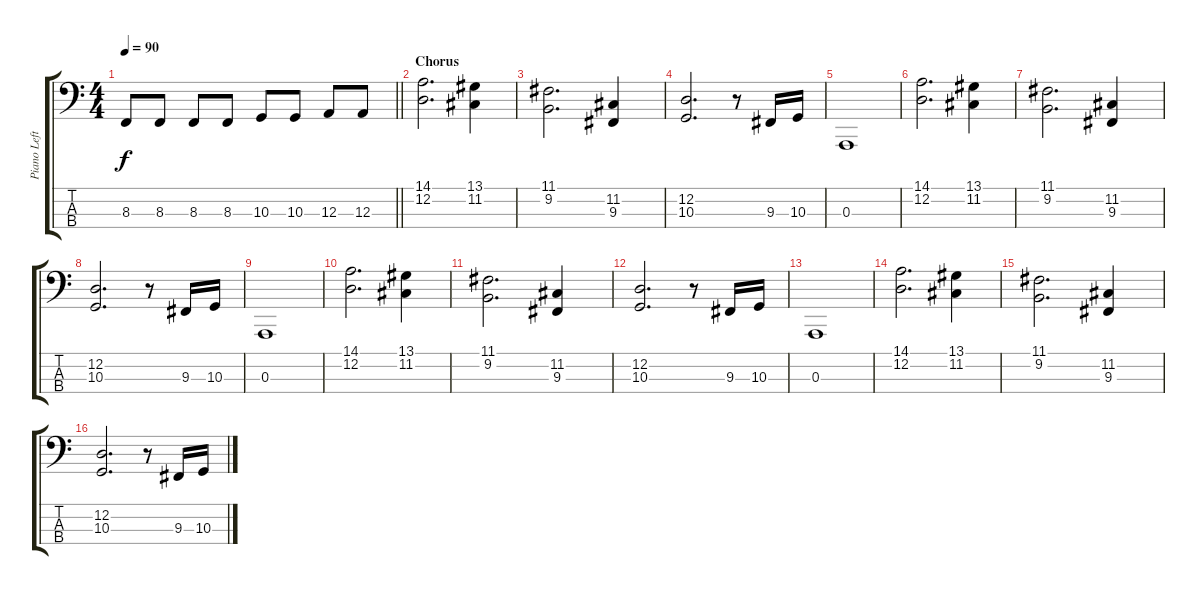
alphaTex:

\track ("Piano Left" "Piano Left") {instrument acousticgrandpiano}
\staff {score tabs}
\tuning (G2 D2 A1 E1) {hide}
\ts (4 4)
\tempo 90
\clef f4
\barLineRight lightlight
\ks c
8.3.8{dy f} 8.3.8 8.3.8 8.3.8 10.3.8 10.3.8 12.3.8 12.3.8 |
\section ("" "Chorus")
(14.1 12.2).2{d} (13.1 11.2).4 |
(11.1 9.2).2{d} (11.2 9.3).4 |
(12.2 10.3).2{d} r.8 9.3.16 10.3.16 |
0.3.1 |
(14.1 12.2).2{d} (13.1 11.2).4 |
(11.1 9.2).2{d} (11.2 9.3).4 |
(12.2 10.3).2{d} r.8 9.3.16 10.3.16 |
0.3.1 |
(14.1 12.2).2{d} (13.1 11.2).4 |
(11.1 9.2).2{d} (11.2 9.3).4 |
(12.2 10.3).2{d} r.8 9.3.16 10.3.16 |
0.3.1 |
(14.1 12.2).2{d} (13.1 11.2).4 |
(11.1 9.2).2{d} (11.2 9.3).4 |
(12.2 10.3).2{d} r.8 9.3.16 10.3.16
